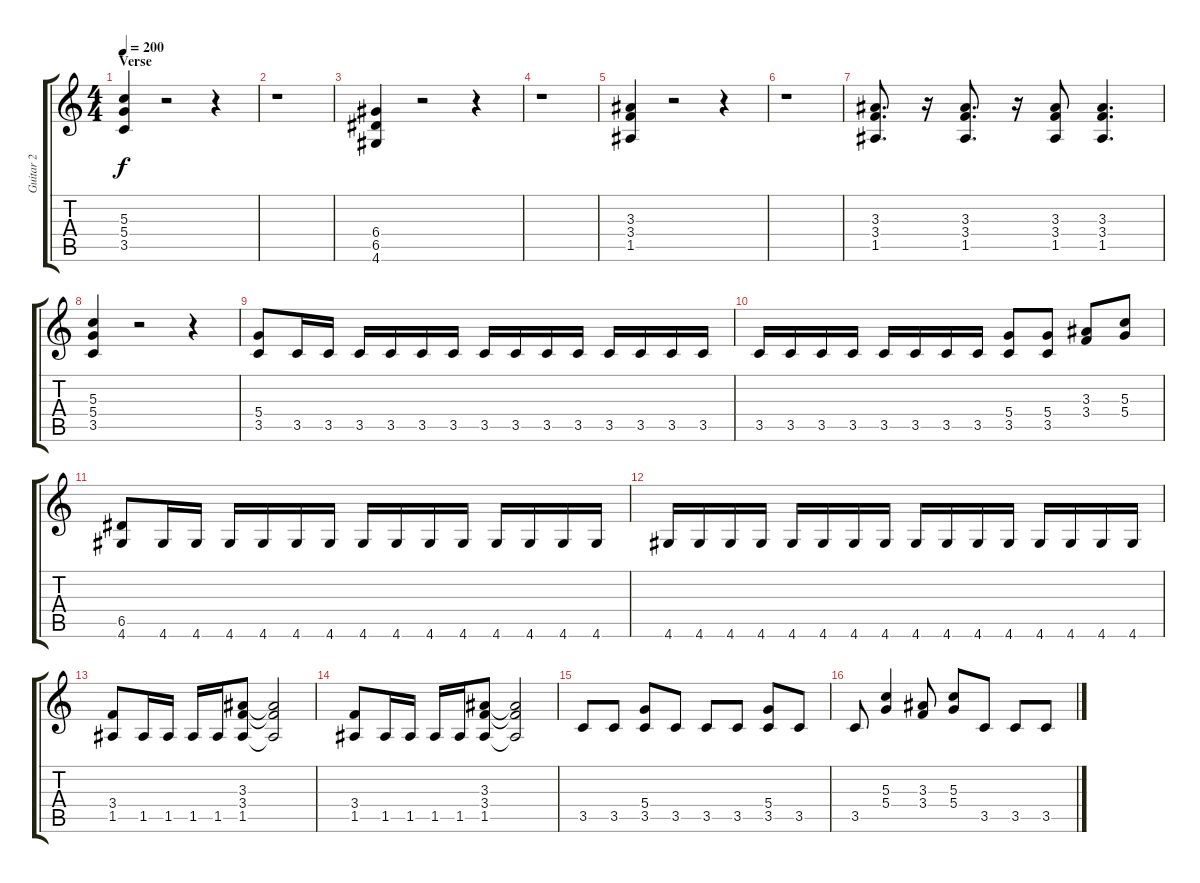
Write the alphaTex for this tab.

\track ("Guitar 2" "Guitar 2") {instrument distortionguitar}
\staff {score tabs}
\tuning (E4 B3 G3 D3 A2 E2) {hide}
\ts (4 4)
\section ("" "Verse")
\tempo 200
\clef g2
\ks c
(5.3 5.4 3.5).4{dy f} r.2 r.4 |
r.1 |
(6.4 6.5 4.6).4 r.2 r.4 |
r.1 |
(3.3 3.4 1.5).4 r.2 r.4 |
r.1 |
(3.3 3.4 1.5).8{d} r.16 (3.3 3.4 1.5).8{d} r.16 (3.3 3.4 1.5).8 (3.3 3.4 1.5).4{d} |
(5.3 5.4 3.5).4 r.2 r.4 |
\section ("" "")
(5.4 3.5).8 3.5.16 3.5.16 3.5.16 3.5.16 3.5.16 3.5.16 3.5.16 3.5.16 3.5.16 3.5.16 3.5.16 3.5.16 3.5.16 3.5.16 |
3.5.16 3.5.16 3.5.16 3.5.16 3.5.16 3.5.16 3.5.16 3.5.16 (5.4 3.5).8 (5.4 3.5).8 (3.3 3.4).8 (5.3 5.4).8 |
(6.5 4.6).8 4.6.16 4.6.16 4.6.16 4.6.16 4.6.16 4.6.16 4.6.16 4.6.16 4.6.16 4.6.16 4.6.16 4.6.16 4.6.16 4.6.16 |
4.6.16 4.6.16 4.6.16 4.6.16 4.6.16 4.6.16 4.6.16 4.6.16 4.6.16 4.6.16 4.6.16 4.6.16 4.6.16 4.6.16 4.6.16 4.6.16 |
(3.4 1.5).8 1.5.16 1.5.16 1.5.16 1.5.16 (3.3 3.4 1.5).8 (3.3{t} 3.4{t} 1.5{t}).2 |
(3.4 1.5).8 1.5.16 1.5.16 1.5.16 1.5.16 (3.3 3.4 1.5).8 (3.3{t} 3.4{t} 1.5{t}).2 |
3.5.8 3.5.8 (5.4 3.5).8 3.5.8 3.5.8 3.5.8 (5.4 3.5).8 3.5.8 |
3.5.8 (5.3 5.4).4 (3.3 3.4).8 (5.3 5.4).8 3.5.8 3.5.8 3.5.8
